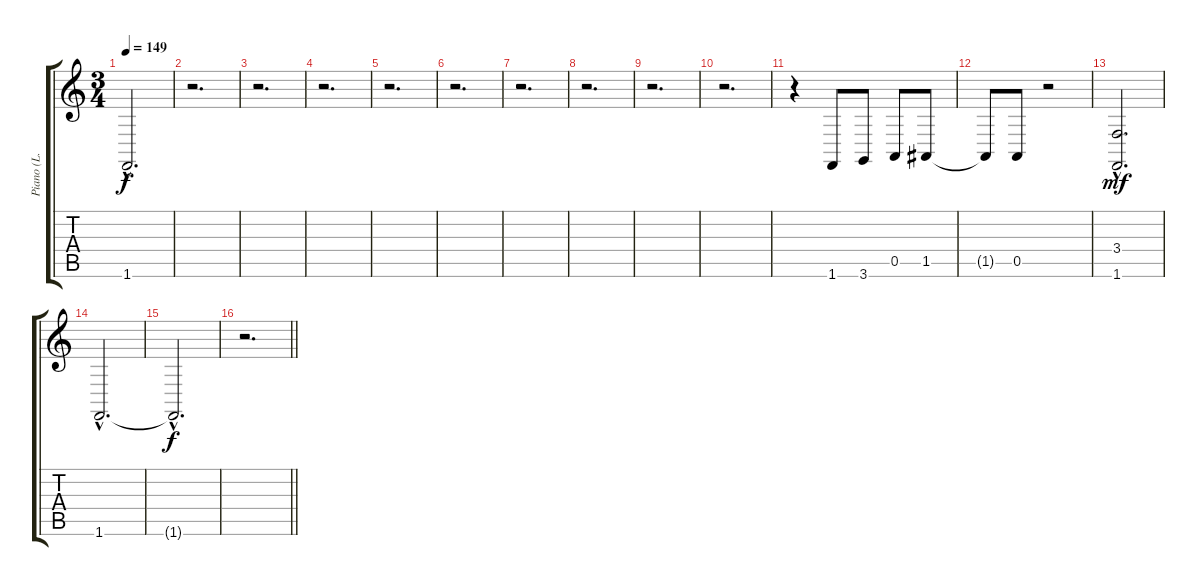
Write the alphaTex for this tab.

\track ("Piano (L. Hand)" "Piano (L. ") {instrument acousticgrandpiano}
\staff {score tabs}
\tuning (E4 B3 G3 D3 A2 E2) {hide}
\ts (3 4)
\tempo 149
\clef g2
\ks c
1.6{hac t}.2{d dy f} |
r.2{d} |
r.2{d} |
r.2{d} |
r.2{d} |
r.2{d} |
r.2{d} |
r.2{d} |
r.2{d} |
r.2{d} |
r.4 1.6.8 3.6.8 0.5.8 1.5.8 |
1.5{t}.8 0.5.8 r.2 |
(3.4{hac} 1.6{hac}).2{d dy mf} |
1.6{hac}.2{d} |
1.6{hac t}.2{d dy f} |
\barLineRight lightlight
r.2{d}
